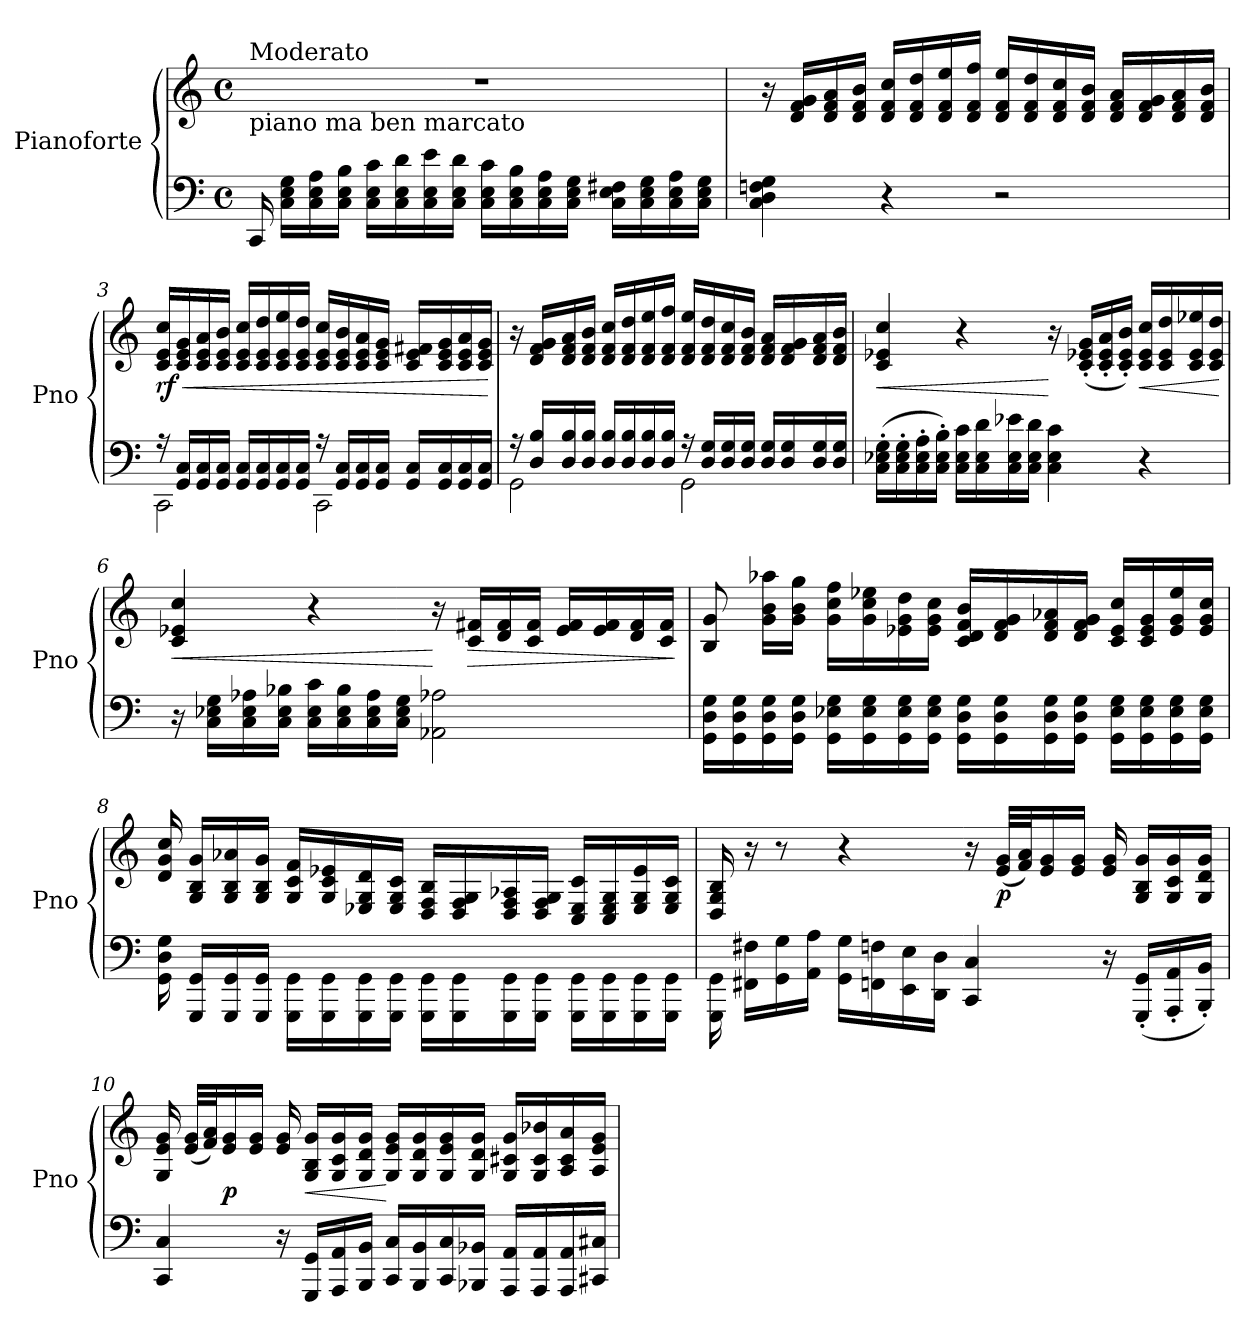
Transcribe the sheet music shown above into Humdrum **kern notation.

**kern	**kern	**dynam
*part2	*part1	*part1
*staff2	*staff1	*staff1
*I"Pianoforte	*I"Pianoforte	*
*I'Pno	*I'Pno	*
*clefF4	*clefG2	*
*k[]	*k[]	*
*C:	*C:	*
*M4/4	*M4/4	*
*met(c)	*met(c)	*
=1	=1	=1
!	!LO:TX:b:t=piano ma ben marcato	!
!	!LO:TX:a:t=Moderato	!
16CC/	1r	.
16C\ 16E\ 16G\LL	.	.
16C\ 16E\ 16A\	.	.
16C\ 16E\ 16B\JJ	.	.
16C\ 16E\ 16c\LL	.	.
16C\ 16E\ 16d\	.	.
16C\ 16E\ 16e\	.	.
16C\ 16E\ 16d\JJ	.	.
16C\ 16E\ 16c\LL	.	.
16C\ 16E\ 16B\	.	.
16C\ 16E\ 16A\	.	.
16C\ 16E\ 16G\JJ	.	.
16C\ 16E\ 16F#X\LL	.	.
16C\ 16E\ 16G\	.	.
16C\ 16E\ 16A\	.	.
16C\ 16E\ 16G\JJ	.	.
=2	=2	=2
4C\ 4D\ 4Fn\ 4G\	16r	.
.	16d/ 16f/ 16g/LL	.
.	16d/ 16f/ 16a/	.
.	16d/ 16f/ 16b/JJ	.
4r	16d/ 16f/ 16cc/LL	.
.	16d/ 16f/ 16dd/	.
.	16d/ 16f/ 16ee/	.
.	16d/ 16f/ 16ff/JJ	.
2r	16d/ 16f/ 16ee/LL	.
.	16d/ 16f/ 16dd/	.
.	16d/ 16f/ 16cc/	.
.	16d/ 16f/ 16b/JJ	.
.	16d/ 16f/ 16a/LL	.
.	16d/ 16f/ 16g/	.
.	16d/ 16f/ 16a/	.
.	16d/ 16f/ 16b/JJ	.
=3	=3	=3
*^	*	*
!	!	!	!LO:HP:b
16r	2CC\	16c/ 16e/ 16cc/LL	< rf
16GG/ 16C/LL	.	16c/ 16e/ 16g/	.
16GG/ 16C/	.	16c/ 16e/ 16a/	.
16GG/ 16C/JJ	.	16c/ 16e/ 16b/JJ	.
16GG/ 16C/LL	.	16c/ 16e/ 16cc/LL	.
16GG/ 16C/	.	16c/ 16e/ 16dd/	.
16GG/ 16C/	.	16c/ 16e/ 16ee/	.
16GG/ 16C/JJ	.	16c/ 16e/ 16dd/JJ	.
16r	2CC\	16c/ 16e/ 16cc/LL	.
16GG/ 16C/LL	.	16c/ 16e/ 16b/	.
16GG/ 16C/	.	16c/ 16e/ 16a/	.
16GG/ 16C/JJ	.	16c/ 16e/ 16g/JJ	.
16GG/ 16C/LL	.	16c/ 16e/ 16f#X/LL	.
16GG/ 16C/	.	16c/ 16e/ 16g/	.
16GG/ 16C/	.	16c/ 16e/ 16a/	.
16GG/ 16C/JJ	.	16c/ 16e/ 16g/JJ	.
*v	*v	*	*
.	.	[
=4	=4	=4
*^	*	*
16r	2GG\	16r	.
16D/ 16B/LL	.	16d/ 16f/ 16g/LL	.
16D/ 16B/	.	16d/ 16f/ 16a/	.
16D/ 16B/JJ	.	16d/ 16f/ 16b/JJ	.
16D/ 16B/LL	.	16d/ 16f/ 16cc/LL	.
16D/ 16B/	.	16d/ 16f/ 16dd/	.
16D/ 16B/	.	16d/ 16f/ 16ee/	.
16D/ 16B/JJ	.	16d/ 16f/ 16ff/JJ	.
16r	2GG\	16d/ 16f/ 16ee/LL	.
16D/ 16G/LL	.	16d/ 16f/ 16dd/	.
16D/ 16G/	.	16d/ 16f/ 16cc/	.
16D/ 16G/JJ	.	16d/ 16f/ 16b/JJ	.
16D/ 16G/LL	.	16d/ 16f/ 16a/LL	.
16D/ 16G/	.	16d/ 16f/ 16g/	.
16D/ 16G/	.	16d/ 16f/ 16a/	.
16D/ 16G/JJ	.	16d/ 16f/ 16b/JJ	.
*v	*v	*	*
=5	=5	=5
!	!	!LO:HP:b
(16C'\ 16E-X'\ 16G'\LL	4c/ 4e-X/ 4cc/	<
16C'\ 16E-'\ 16G'\	.	.
16C'\ 16E-'\ 16A'\	.	.
16C'\ 16E-'\ 16B'\JJ)	.	.
16C\ 16E-\ 16c\LL	4r	.
16C\ 16E-\ 16d\	.	.
16C\ 16E-\ 16e-X\	.	.
16C\ 16E-\ 16d\JJ	.	.
4C\ 4E-\ 4c\	16r	[
.	(16c'/ 16e-X'/ 16g'/LL	.
.	16c'/ 16e-'/ 16a'/	.
.	16c'/ 16e-'/ 16b'/JJ)	.
!	!	!LO:HP:b
4r	16c/ 16e-/ 16cc/LL	<
.	16c/ 16e-/ 16dd/	.
.	16c/ 16e-/ 16ee-X/	.
.	16c/ 16e-/ 16dd/JJ	.
.	.	[
=6	=6	=6
!	!	!LO:HP:b
16r	4c/ 4e-X/ 4cc/	<
16C\ 16E-X\ 16G\LL	.	.
16C\ 16E-\ 16A-X\	.	.
16C\ 16E-\ 16B-X\JJ	.	.
16C\ 16E-\ 16c\LL	4r	.
16C\ 16E-\ 16B-\	.	.
16C\ 16E-\ 16A-\	.	.
16C\ 16E-\ 16G\JJ	.	.
2AA-X\ 2A-X\	16r	[
!	!	!LO:HP:b
.	16c/ 16f#X/LL	>
.	16d/ 16f#/	.
.	16c/ 16f#/JJ	.
.	16e-/ 16f#/LL	.
.	16e-/ 16f#/	.
.	16d/ 16f#/	.
.	16c/ 16f#/JJ	.
.	.	]
=7	=7	=7
16GG\ 16D\ 16G\LL	8B/ 8g/	.
16GG\ 16D\ 16G\	.	.
16GG\ 16D\ 16G\	16g\ 16b\ 16aa-X\LL	.
16GG\ 16D\ 16G\JJ	16g\ 16b\ 16gg\JJ	.
16GG\ 16E-X\ 16G\LL	16g\ 16cc\ 16ff\LL	.
16GG\ 16E-\ 16G\	16g\ 16cc\ 16ee-X\	.
16GG\ 16E-\ 16G\	16e-X\ 16g\ 16dd\	.
16GG\ 16E-\ 16G\JJ	16e-\ 16g\ 16cc\JJ	.
16GG\ 16D\ 16G\LL	16c/ 16d/ 16f/ 16b/LL	.
16GG\ 16D\ 16G\	16d/ 16f/ 16g/	.
16GG\ 16D\ 16G\	16d/ 16f/ 16a-X/	.
16GG\ 16D\ 16G\JJ	16d/ 16f/ 16g/JJ	.
16GG\ 16E-\ 16G\LL	16c/ 16e-/ 16cc/LL	.
16GG\ 16E-\ 16G\	16c/ 16e-/ 16g/	.
16GG\ 16E-\ 16G\	16e-/ 16g/ 16ee-/	.
16GG\ 16E-\ 16G\JJ	16e-/ 16g/ 16cc/JJ	.
=8	=8	=8
16GG\ 16D\ 16G\	16d/ 16g/ 16cc/	.
16GGG/ 16GG/LL	16G/ 16B/ 16g/LL	.
16GGG/ 16GG/	16G/ 16B/ 16a-X/	.
16GGG/ 16GG/JJ	16G/ 16B/ 16g/JJ	.
16GGG\ 16GG\LL	16G/ 16c/ 16f/LL	.
16GGG\ 16GG\	16G/ 16c/ 16e-X/	.
16GGG\ 16GG\	16E-X/ 16G/ 16d/	.
16GGG\ 16GG\JJ	16E-/ 16G/ 16c/JJ	.
16GGG\ 16GG\LL	16D/ 16F/ 16B/LL	.
16GGG\ 16GG\	16D/ 16F/ 16G/	.
16GGG\ 16GG\	16D/ 16F/ 16A-X/	.
16GGG\ 16GG\JJ	16D/ 16F/ 16G/JJ	.
16GGG\ 16GG\LL	16C/ 16E-/ 16c/LL	.
16GGG\ 16GG\	16C/ 16E-/ 16G/	.
16GGG\ 16GG\	16E-/ 16G/ 16e-/	.
16GGG\ 16GG\JJ	16E-/ 16G/ 16c/JJ	.
=9	=9	=9
16GGG\ 16GG\	16D/ 16G/ 16B/	.
16FF#X\ 16F#X\LL	16r	.
16GG\ 16G\	8r	.
16AA\ 16A\JJ	.	.
16GG\ 16G\LL	4r	.
16FFn\ 16Fn\	.	.
16EE\ 16E\	.	.
16DD\ 16D\JJ	.	.
4CC/ 4C/	16r	.
.	(32e/ 32g/LLL	p
.	32f/ 32a/J)	.
.	16e/ 16g/	.
.	16e/ 16g/JJ	.
16r	16e/ 16g/	.
(16GGG'/ 16GG'/LL	16G/ 16B/ 16g/LL	.
16AAA'/ 16AA'/	16G/ 16c/ 16g/	.
16BBB'/ 16BB'/JJ)	16G/ 16d/ 16g/JJ	.
=10	=10	=10
4CC/ 4C/	16G/ 16e/ 16g/	.
.	(32e/ 32g/LLL	.
.	32f/ 32a/J)	.
.	16e/ 16g/	p
.	16e/ 16g/JJ	.
16r	16e/ 16g/	.
!	!	!LO:HP:b
16GGG/ 16GG/LL	16G/ 16B/ 16g/LL	<
16AAA/ 16AA/	16G/ 16c/ 16g/	.
16BBB/ 16BB/JJ	16G/ 16d/ 16g/JJ	.
16CC/ 16C/LL	16G/ 16e/ 16g/LL	[
16BBB/ 16BB/	16G/ 16d/ 16g/	.
16CC/ 16C/	16G/ 16e/ 16g/	.
16BBB-X/ 16BB-X/JJ	16G/ 16d/ 16g/JJ	.
16AAA/ 16AA/LL	16G/ 16c#X/ 16g/LL	.
16AAA/ 16AA/	16G/ 16c#/ 16b-X/	.
16AAA/ 16AA/	16A/ 16c#/ 16a/	.
16CC#X/ 16C#X/JJ	16A/ 16e/ 16g/JJ	.
=	=	=
*-	*-	*-
